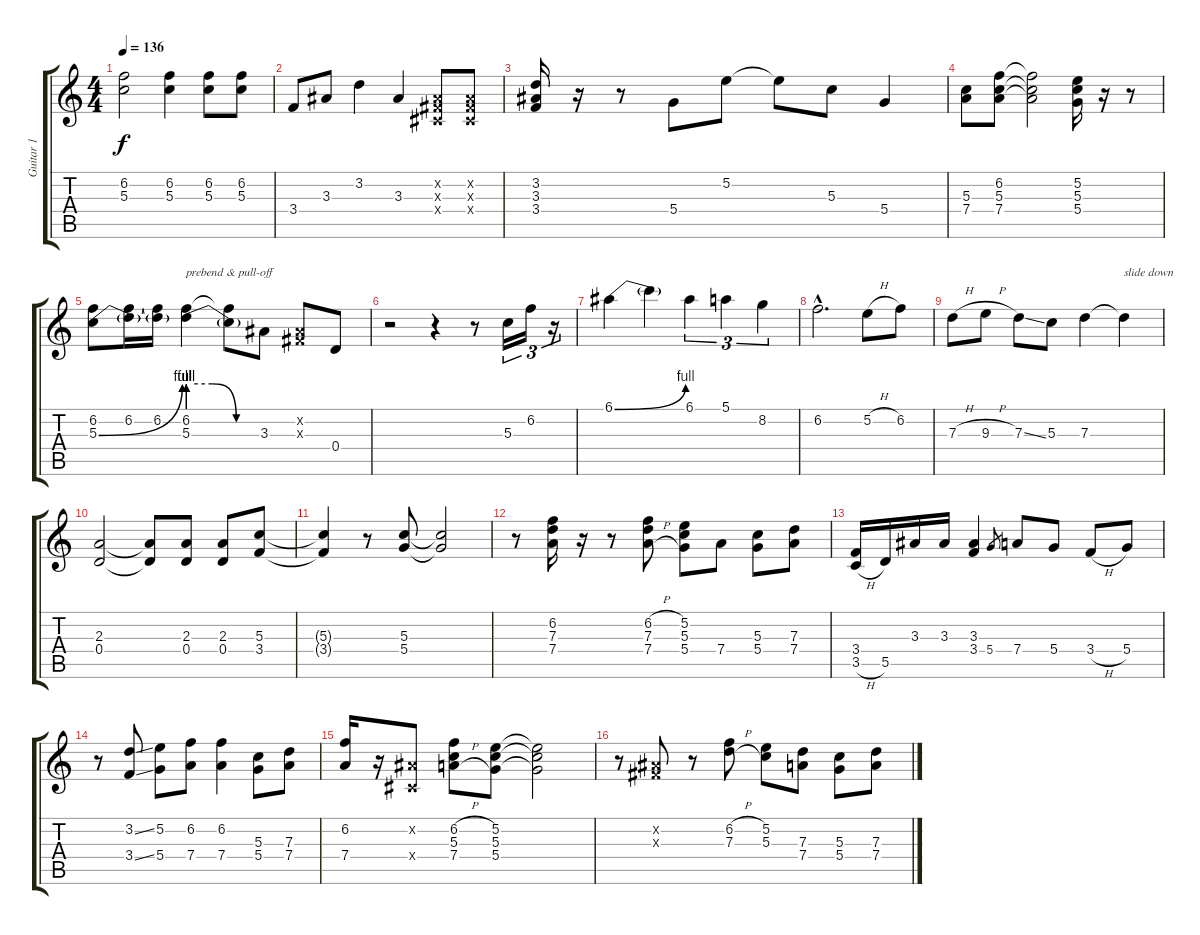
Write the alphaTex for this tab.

\track ("Guitar 1" "Guitar 1") {instrument overdrivenguitar}
\staff {score tabs}
\tuning (E4 B3 G3 D3 A2 E2) {hide}
\ts (4 4)
\tempo 136
\clef g2
\ks c
(6.2 5.3).2{dy f} (6.2 5.3).4 (6.2 5.3).8 (6.2 5.3).8 |
3.4.8 3.3.8 3.2.4 3.3.4 (-1.2{x} -1.3{x} -1.4{x}).8 (-1.2{x} -1.3{x} -1.4{x}).8 |
(3.2 3.3 3.4).16 r.16 r.8 5.4.8 5.2.8 5.2{t}.8 5.3.8 5.4.4 |
(5.3 7.4).8 (6.2 5.3 7.4).8 (6.2{t} 5.3{t} 7.4{t}).2 (5.2 5.3 5.4).16 r.16 r.8 |
(6.2 5.3{be (bend 0 0 60 4)}).8 (6.2 5.3{t}).16 (6.2 5.3{t}).16 (6.2 5.3{be (custom 0 4 20 4 40 0 60 0)}).4{txt "prebend & pull-off"} (6.2{t} 5.3{t}).8 3.3.8 (-1.2{x} -1.3{x}).8 0.4.8 |
r.2 r.4 r.8 5.3.16{tu (3 2)} 6.2.16{tu (3 2)} r.16{tu (3 2)} |
6.1{be (bend 0 0 60 4)}.4 6.1{t}.4 6.1.4{tu (3 2)} 5.1.4{tu (3 2)} 8.2.4{tu (3 2)} |
6.2{hac}.2{d} 5.2{h}.8 6.2.8 |
7.3{h}.8 9.3{h}.8 7.3{ss}.8 5.3.8 7.3.4 7.3{t}.4{txt "slide down"} |
(2.3 0.4).2 (2.3{t} 0.4{t}).8 (2.3 0.4).8 (2.3 0.4).8 (5.3 3.4).8 |
(5.3{t} 3.4{t}).4 r.8 (5.3 5.4).8 (5.3{t} 5.4{t}).2 |
r.8 (6.2 7.3 7.4).16 r.16 r.8 (6.2{h} 7.3{h} 7.4{h}).8 (5.2 5.3 5.4).8 7.4.8 (5.3 5.4).8 (7.3 7.4).8 |
(3.4 3.5{h}).16 5.5.16 3.3.16 3.3.16 (3.3 3.4).4 5.4.8{gr} 7.4.8 5.4.8 3.4{h}.8 5.4.8 |
r.8 (3.2{ss} 3.4{ss}).8 (5.2 5.4).8 (6.2 7.4).8 (6.2 7.4).4 (5.3 5.4).8 (7.3 7.4).8 |
(6.2 7.4).16 r.16 (-1.2{x} -1.4{x}).8 (6.2{h} 5.3 7.4{h}).8 (5.2 5.3 5.4).8 (5.2{t} 5.3{t} 5.4{t}).2 |
r.8 (-1.2{x} -1.3{x}).8 r.8 (6.2{h} 7.3{h}).8 (5.2 5.3).8 (7.3 7.4).8 (5.3 5.4).8 (7.3 7.4).8
